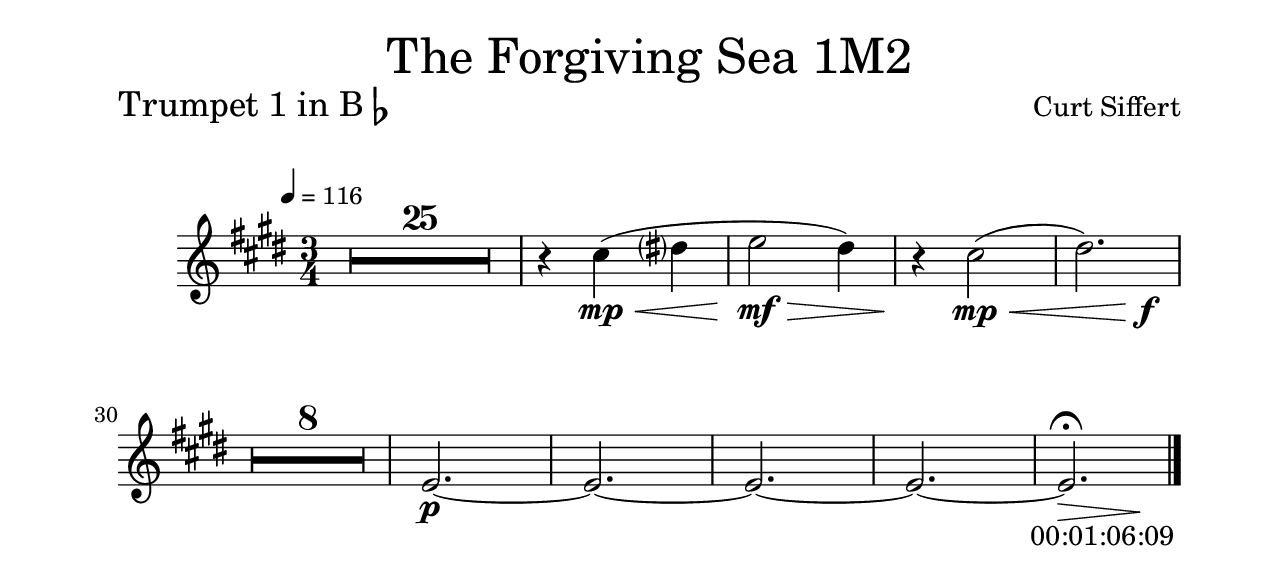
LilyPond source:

\version "2.18.0"
\include "english.ly"
\include "../lib/parts.ily"

\paper {
	ragged-last-bottom = ##t
}

\header {
	instrument = \markup { "Trumpet 1 in B"\flat }
}

\version "2.18.0"
\include "english.ly"

trumpetOneNotes = \relative c'' {

	\time 3/4
	\key d \major
	\set tieWaitForNote = ##t

	R2.*25 |
	
	\tag #'part { r4 b\mp\<( cs? | }
	\tag #'score { r4 b\mp\<( cs | }
	d2\mf\> cs4) |
	
	r4\! b2\mp\<( |
	<< {cs2.)} {s2 s4\f} >> |

	\tag #'part { \break }
	
	R2.*8
	
	d,2.~\p|
	d~|
	d~|
	d~|
	<< {d\fermata } {s4\> s4 s4\!} >>
	\bar "|."
	\tag #'part {
		\override Score.RehearsalMark.direction = #DOWN
		\override Score.RehearsalMark.self-alignment-X = #RIGHT  
		\override Score.RehearsalMark.font-size = #0
		\mark "00:01:06:09"			
	}		
	
}


{ 
	\everyPartScore
	\transpose bf c'
	\keepWithTag #'part \trumpetOneNotes
}	
